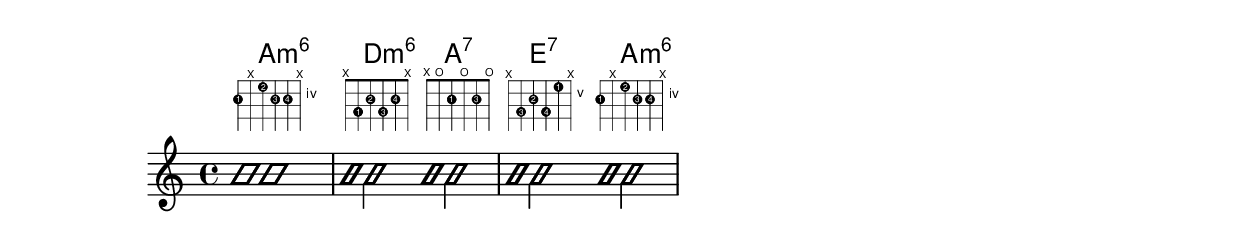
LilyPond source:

\version "2.16.0"

\include "predefined-guitar-fretboards.ly"

\storePredefinedDiagram #default-fret-table \chordmode {a:m6}
                        #guitar-tuning
                        #"5-1;x;4-2;5-3;5-4;x;"
\storePredefinedDiagram #default-fret-table \chordmode {d:m6}
                        #guitar-tuning #"x;3-1;2-2;3-3;2-4;x;"

\storePredefinedDiagram #default-fret-table \chordmode {e':7}
                        #guitar-tuning #"x;7-3;6-2;7-4;5-1;x;"
 
MyChords = \chordmode { a1:m6 | d2:m6 | a2:7 | e':7 | a:m6 }  

<< 
\new ChordNames {\MyChords}
\new FretBoards{
	\override FretBoards.FretBoard #'size = #'1.2
	\override FretBoard #'(fret-diagram-details finger-code) = #'in-dot
	\override FretBoard #'(fret-diagram-details dot-radius) = #0.35
	\override FretBoard #'(fret-diagram-details dot-position) = #0.5
	\override FretBoard  #'(fret-diagram-details fret-count) = #3
	\MyChords
}
  \new Voice \with {
    \consists "Pitch_squash_engraver"
  } {
    \relative c'' {
      \improvisationOn \MyChords
    }
  }
>>
